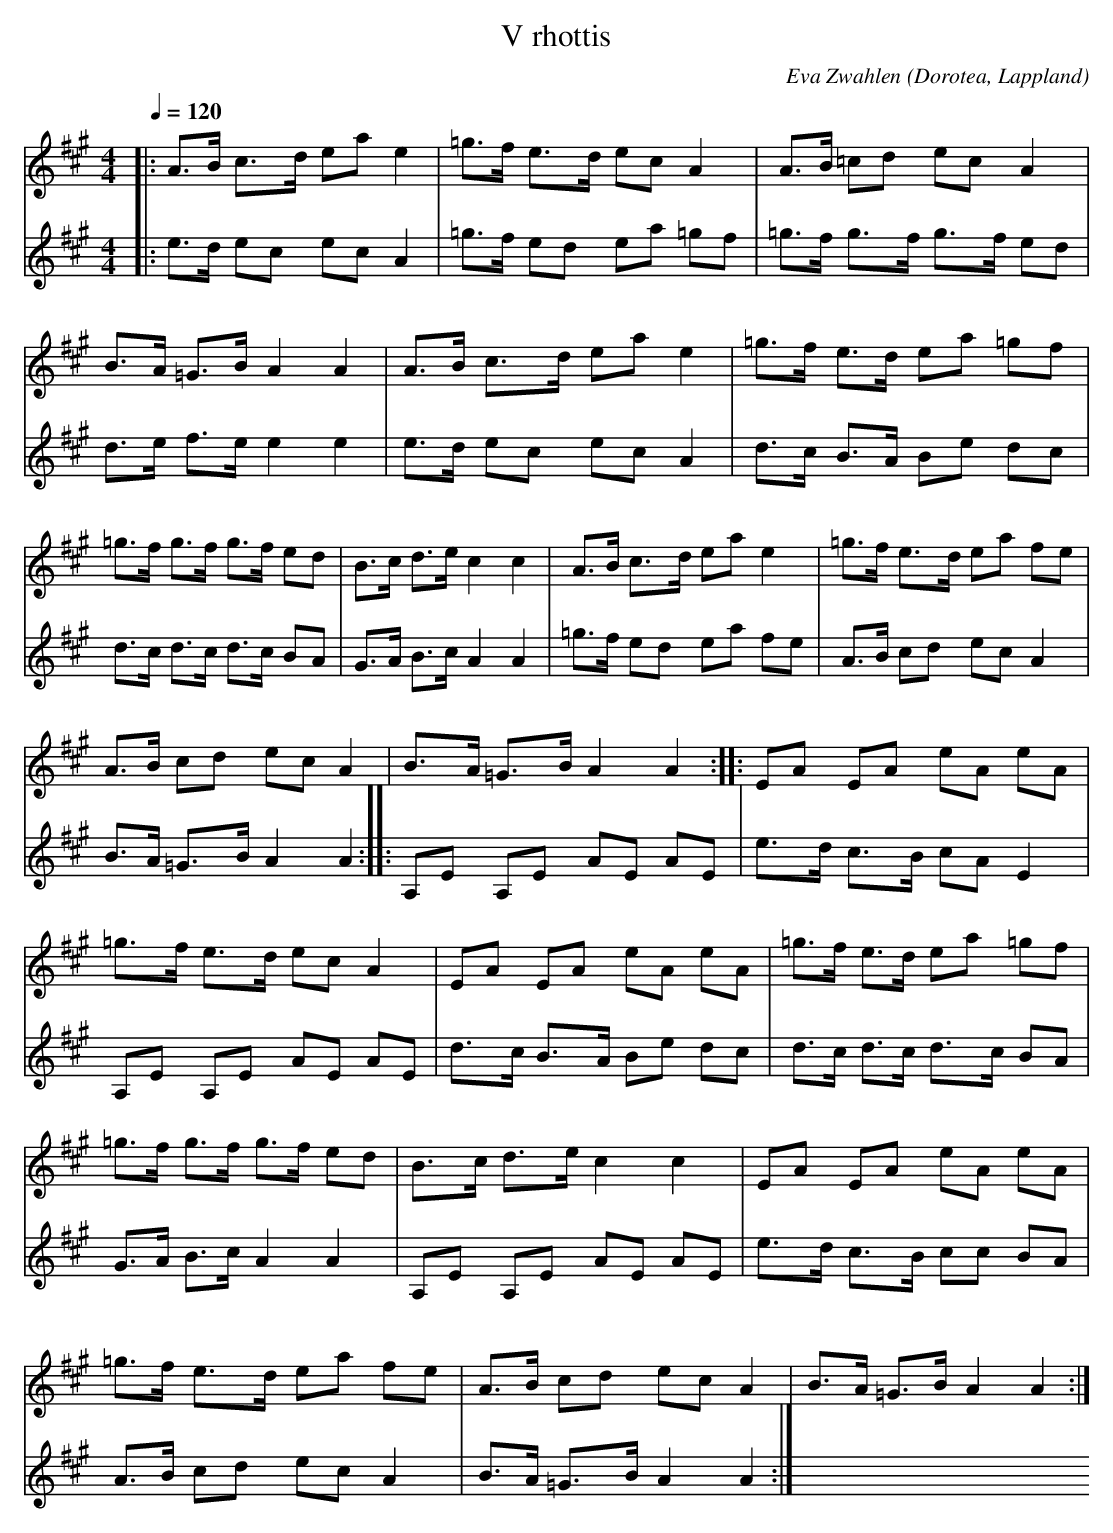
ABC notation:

X:1
T:V rhottis
O:Dorotea, Lappland
C:Eva Zwahlen
M:4/4
L:1/16
Q:1/4=120
K:A
V:1
|: A3B c3d1 e2a2 e4 | =g3f e3d1 e2c2 A4 | A3B =c2d2 e2c2 A4 |B3A =G3B A4 A4  | A3B c3d e2a2 e4 |=g3f e3d e2a2 =g2f2 | =g3f g3f g3f e2d2 |B3c d3e c4 c4  |  A3B c3d1 e2a2 e4 |=g3f e3d e2a2 f2e2 | A3B c2d2 e2c2 A4 |B3A =G3B A4 A4:||:E2A2 E2A2 e2A2 e2A2 |=g3f e3d e2c2 A4 |E2A2 E2A2 e2A2 e2A2 |=g3f e3d e2a2 =g2f2 | =g3f g3f g3f e2d2 |B3c d3e c4 c4  |E2A2 E2A2 e2A2 e2A2 |=g3f e3d e2a2 f2e2 |  A3B c2d2 e2c2 A4 |B3A =G3B A4 A4:|
V:2
|:  e3d e2c2  e2c2 A4 | =g3f e2d2 e2a2 =g2f2 | =g3f g3f g3f e2d2 |d3e f3e e4 e4  |e3d e2c2 e2c2 A4 |d3c B3A B2e2 d2c2 | d3c d3c d3c B2A2 | G3A B3c A4 A4 | =g3f e2d2 e2a2 f2e2 |A3B c2d2 e2c2 A4  |B3A =G3B A4 A4 :||:A,2E2 A,2E2 A2E2 A2E2 | e3d c3B c2A2 E4 |A,2E2 A,2E2 A2E2 A2E2 |d3c B3A B2e2 d2c2 | d3c d3c d3c B2A2 | G3A B3c A4 A4 | A,2E2 A,2E2 A2E2 A2E2 | e3d c3B c2c2 B2A2 | A3B c2d2 e2c2 A4 |B3A =G3B A4 A4:|
